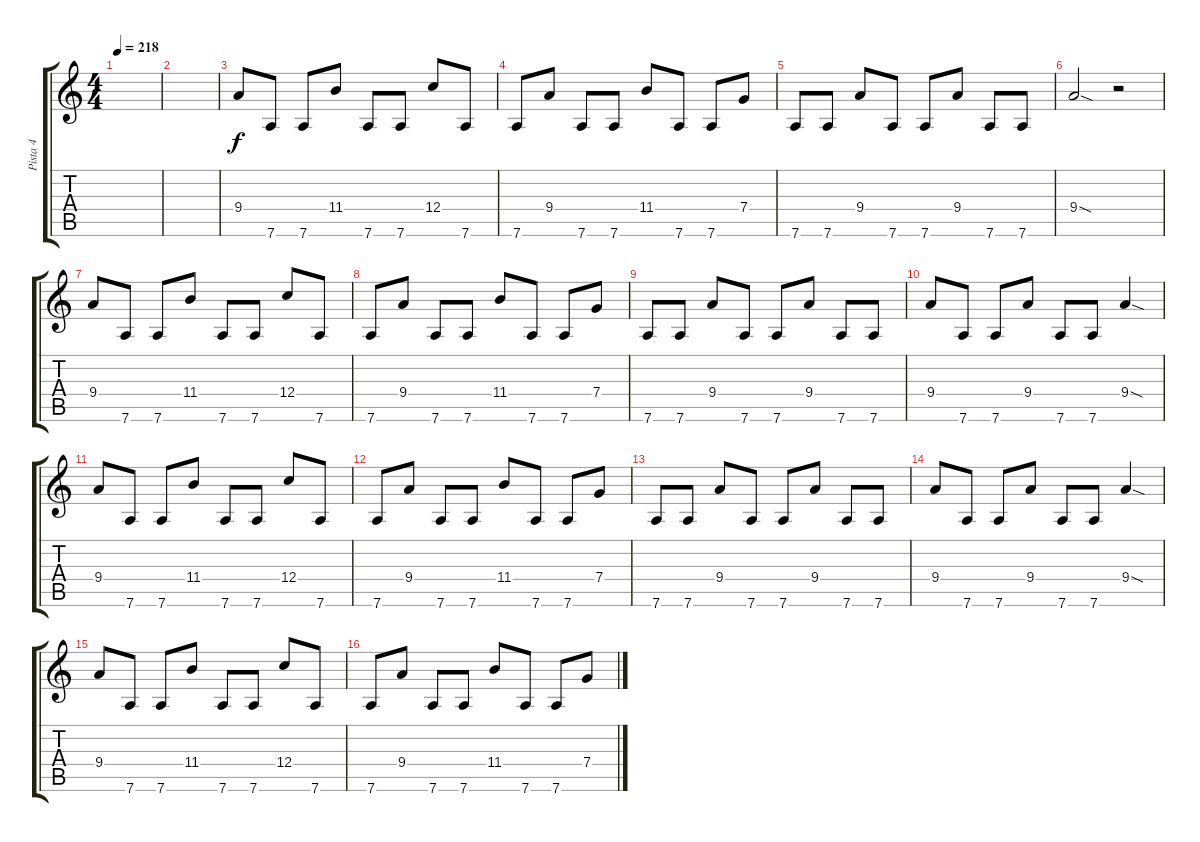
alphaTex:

\track ("Pista 4" "Pista 4") {solo instrument distortionguitar}
\staff {score tabs}
\tuning (D4 A3 F3 C3 G2 D2) {hide}
\ts (4 4)
\tempo 218
\clef g2
\ks c
|
|
9.4.8 7.6.8 7.6.8 11.4.8 7.6.8 7.6.8 12.4.8 7.6.8 |
7.6.8 9.4.8 7.6.8 7.6.8 11.4.8 7.6.8 7.6.8 7.4.8 |
7.6.8 7.6.8 9.4.8 7.6.8 7.6.8 9.4.8 7.6.8 7.6.8 |
9.4{sod}.2 r.2 |
9.4.8 7.6.8 7.6.8 11.4.8 7.6.8 7.6.8 12.4.8 7.6.8 |
7.6.8 9.4.8 7.6.8 7.6.8 11.4.8 7.6.8 7.6.8 7.4.8 |
7.6.8 7.6.8 9.4.8 7.6.8 7.6.8 9.4.8 7.6.8 7.6.8 |
9.4.8 7.6.8 7.6.8 9.4.8 7.6.8 7.6.8 9.4{sod}.4 |
9.4.8 7.6.8 7.6.8 11.4.8 7.6.8 7.6.8 12.4.8 7.6.8 |
7.6.8 9.4.8 7.6.8 7.6.8 11.4.8 7.6.8 7.6.8 7.4.8 |
7.6.8 7.6.8 9.4.8 7.6.8 7.6.8 9.4.8 7.6.8 7.6.8 |
9.4.8 7.6.8 7.6.8 9.4.8 7.6.8 7.6.8 9.4{sod}.4 |
9.4.8 7.6.8 7.6.8 11.4.8 7.6.8 7.6.8 12.4.8 7.6.8 |
7.6.8 9.4.8 7.6.8 7.6.8 11.4.8 7.6.8 7.6.8 7.4.8
